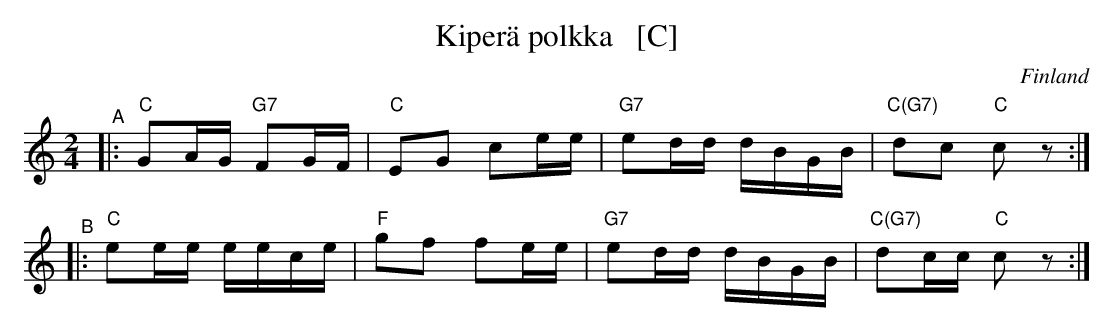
X:1
T: Kiper\"a polkka   [C]
O: Finland
M: 2/4
L: 1/16
K: C
"^A"|: "C"G2AG "G7"F2GF | "C"E2G2 c2ee | "G7"e2dd dBGB | "C(G7)"d2c2 "C"c2z2 :|
"^B"|: "C"e2ee eece | "F"g2f2 f2ee | "G7"e2dd dBGB | "C(G7)"d2cc "C"c2z2 :|
